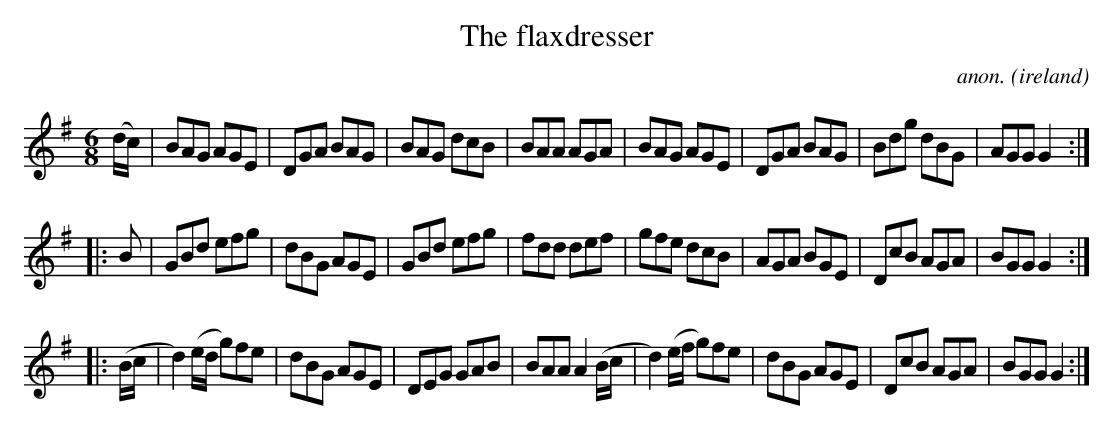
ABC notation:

X:1
T:The flaxdresser
O:ireland
C:anon.
M:6/8
L:1/8
K:G
(d/c/)|BAG AGE|DGA BAG|BAG dcB|BAA AGA|BAG AGE|DGA BAG|Bdg dBG|AGG G2:|
|:B|GBd efg|dBG AGE|GBd efg|fdd def|gfe dcB|AGA BGE|DcB AGA|BGG G2:|
|:(B/c/|d2)(e/d/ g)fe|dBG AGE|DEG GAB|BAA A2 (B/c/|d2)(e/f/ g)fe|dBG AGE|DcB AGA|BGG G2:|
